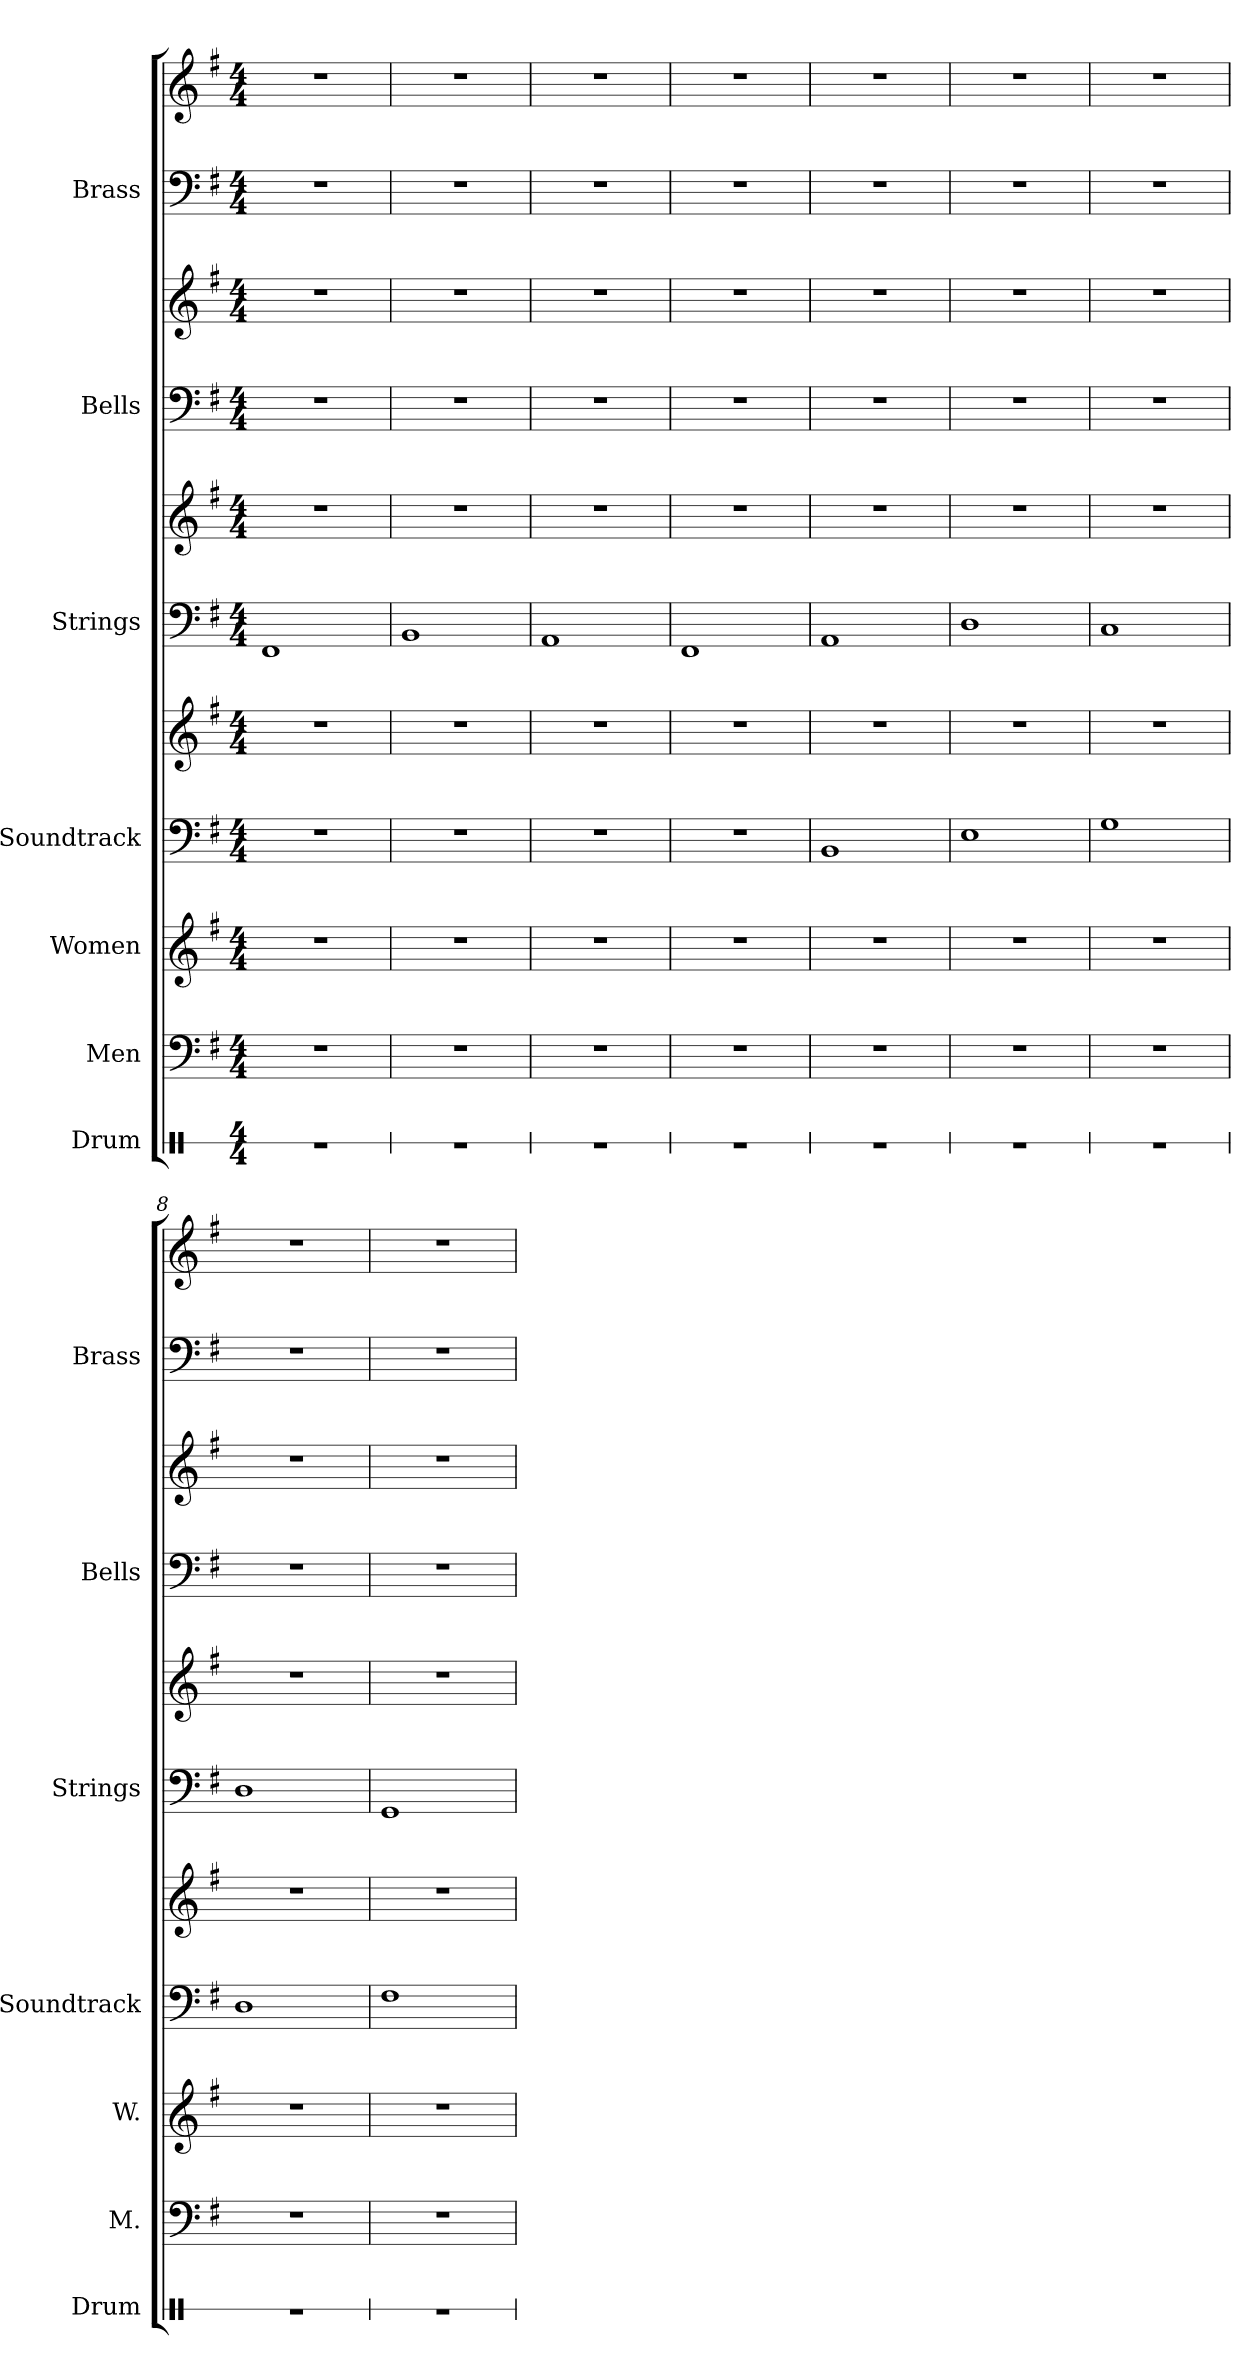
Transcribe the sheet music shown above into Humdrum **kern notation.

**kern	**kern	**kern	**kern	**kern	**kern	**kern	**kern	**kern	**kern	**kern
*part7	*part6	*part5	*part4	*part4	*part3	*part3	*part2	*part2	*part1	*part1
*staff11	*staff10	*staff9	*staff8	*staff7	*staff6	*staff5	*staff4	*staff3	*staff2	*staff1
*I"Drum	*I"Men	*I"Women	*I"Soundtrack	*	*I"Strings	*	*I"Bells	*	*I"Brass	*
*I'Drum	*I'M.	*I'W.	*I'Soundtrack	*	*I'Strings	*	*I'Bells	*	*I'Brass	*
*stria1	*	*	*	*	*	*	*	*	*	*
*clefX	*clefF4	*clefG2	*clefF4	*clefG2	*clefF4	*clefG2	*clefF4	*clefG2	*clefF4	*clefG2
*k[]	*k[f#]	*k[f#]	*k[f#]	*k[f#]	*k[f#]	*k[f#]	*k[f#]	*k[f#]	*k[f#]	*k[f#]
*M4/4	*M4/4	*M4/4	*M4/4	*M4/4	*M4/4	*M4/4	*M4/4	*M4/4	*M4/4	*M4/4
*MM60	*MM60	*MM60	*MM60	*MM60	*MM60	*MM60	*MM60	*MM60	*MM60	*MM60
=1	=1	=1	=1	=1	=1	=1	=1	=1	=1	=1
1r	1r	1r	1r	1r	1FF#	1r	1r	1r	1r	1r
=2	=2	=2	=2	=2	=2	=2	=2	=2	=2	=2
1r	1r	1r	1r	1r	1BB	1r	1r	1r	1r	1r
=3	=3	=3	=3	=3	=3	=3	=3	=3	=3	=3
1r	1r	1r	1r	1r	1AA	1r	1r	1r	1r	1r
=4	=4	=4	=4	=4	=4	=4	=4	=4	=4	=4
1r	1r	1r	1r	1r	1FF#	1r	1r	1r	1r	1r
=5	=5	=5	=5	=5	=5	=5	=5	=5	=5	=5
1r	1r	1r	1BB	1r	1AA	1r	1r	1r	1r	1r
=6	=6	=6	=6	=6	=6	=6	=6	=6	=6	=6
1r	1r	1r	1E	1r	1D	1r	1r	1r	1r	1r
=7	=7	=7	=7	=7	=7	=7	=7	=7	=7	=7
1r	1r	1r	1G	1r	1C	1r	1r	1r	1r	1r
=8	=8	=8	=8	=8	=8	=8	=8	=8	=8	=8
1r	1r	1r	1D	1r	1D	1r	1r	1r	1r	1r
=9	=9	=9	=9	=9	=9	=9	=9	=9	=9	=9
1r	1r	1r	1F#	1r	1GG	1r	1r	1r	1r	1r
=	=	=	=	=	=	=	=	=	=	=
*-	*-	*-	*-	*-	*-	*-	*-	*-	*-	*-
